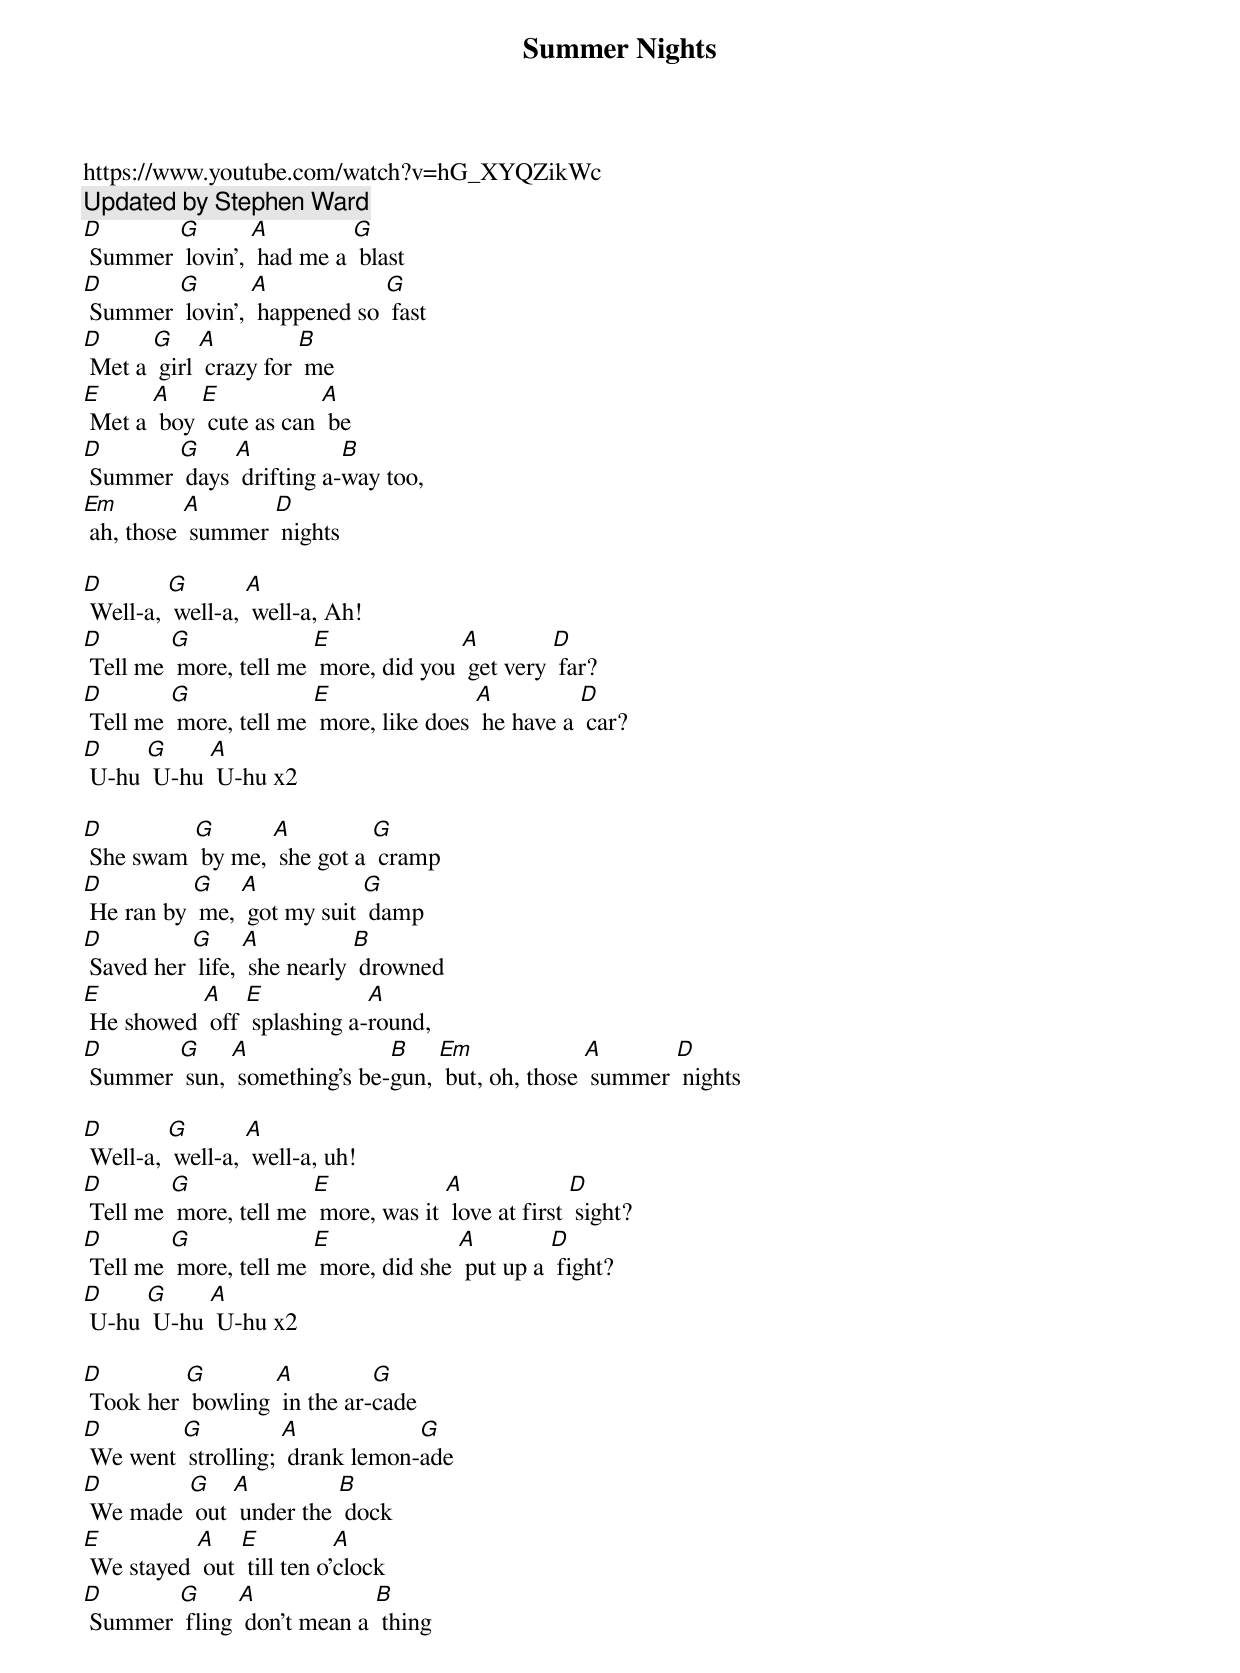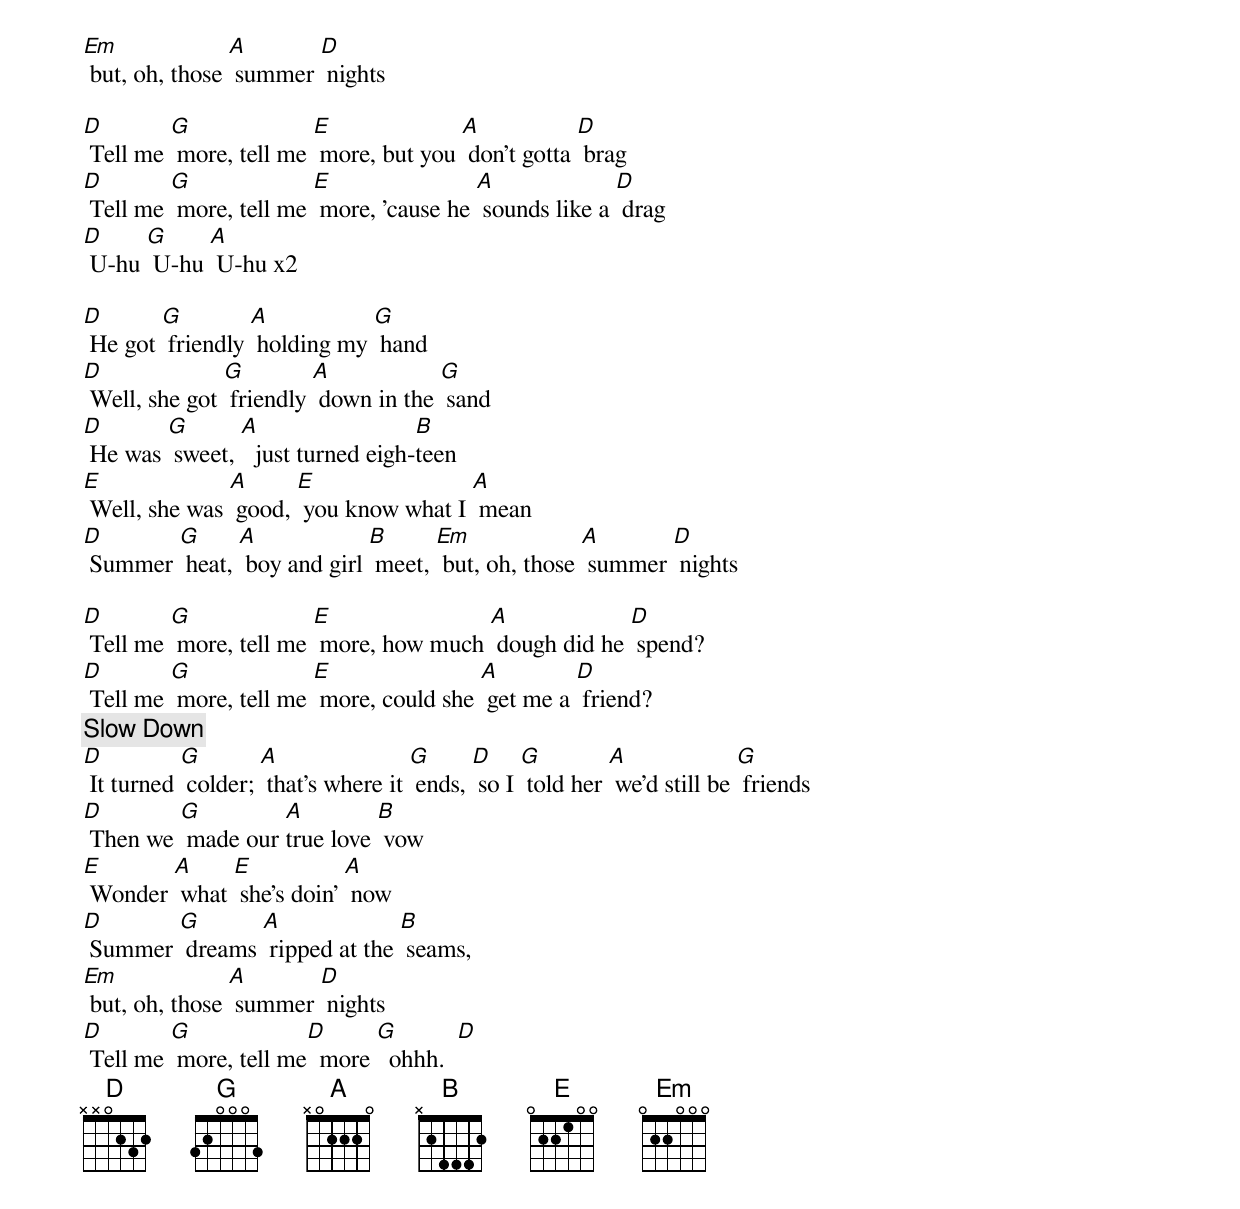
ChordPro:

{t: Summer Nights }
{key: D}
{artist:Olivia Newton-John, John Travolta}
https://www.youtube.com/watch?v=hG_XYQZikWc
{c: Updated by Stephen Ward}
[D] Summer [G] lovin', [A] had me a [G] blast
[D] Summer [G] lovin', [A] happened so [G] fast
[D] Met a [G] girl [A] crazy for [B] me
[E] Met a [A] boy [E] cute as can [A] be
[D] Summer [G] days [A] drifting a-[B]way too,
[Em] ah, those [A] summer [D] nights

[D] Well-a, [G] well-a, [A] well-a, Ah!
[D] Tell me [G] more, tell me [E] more, did you [A] get very [D] far?
[D] Tell me [G] more, tell me [E] more, like does [A] he have a [D] car?
[D] U-hu [G] U-hu [A] U-hu x2

[D] She swam [G] by me, [A] she got a [G] cramp
[D] He ran by [G] me, [A] got my suit [G] damp
[D] Saved her [G] life, [A] she nearly [B] drowned
[E] He showed [A] off [E] splashing a-[A]round,
[D] Summer [G] sun, [A] something's be-[B]gun, [Em] but, oh, those [A] summer [D] nights

[D] Well-a, [G] well-a, [A] well-a, uh!
[D] Tell me [G] more, tell me [E] more, was it [A] love at first [D] sight?
[D] Tell me [G] more, tell me [E] more, did she [A] put up a [D] fight?
[D] U-hu [G] U-hu [A] U-hu x2

[D] Took her [G] bowling [A] in the ar-[G]cade
[D] We went [G] strolling; [A] drank lemon-[G]ade
[D] We made [G] out [A] under the [B] dock
[E] We stayed [A] out [E] till ten o'[A]clock
[D] Summer [G] fling [A] don't mean a [B] thing
[Em] but, oh, those [A] summer [D] nights

[D] Tell me [G] more, tell me [E] more, but you [A] don't gotta [D] brag
[D] Tell me [G] more, tell me [E] more, 'cause he [A] sounds like a [D] drag
[D] U-hu [G] U-hu [A] U-hu x2

[D] He got [G] friendly [A] holding my [G] hand
[D] Well, she got [G] friendly [A] down in the [G] sand
[D] He was [G] sweet, [A]  just turned eigh-[B]teen
[E] Well, she was [A] good, [E] you know what I [A] mean
[D] Summer [G] heat, [A] boy and girl [B] meet, [Em] but, oh, those [A] summer [D] nights

[D] Tell me [G] more, tell me [E] more, how much [A] dough did he [D] spend?
[D] Tell me [G] more, tell me [E] more, could she [A] get me a [D] friend?
{c: Slow Down}
[D] It turned [G] colder; [A] that's where it [G] ends, [D] so I [G] told her [A] we'd still be [G] friends
[D] Then we [G] made our [A]true love [B] vow
[E] Wonder [A] what [E] she's doin' [A] now
[D] Summer [G] dreams [A] ripped at the [B] seams,
[Em] but, oh, those [A] summer [D] nights
[D] Tell me [G] more, tell me[D]  more [G]  ohhh.  [D]
